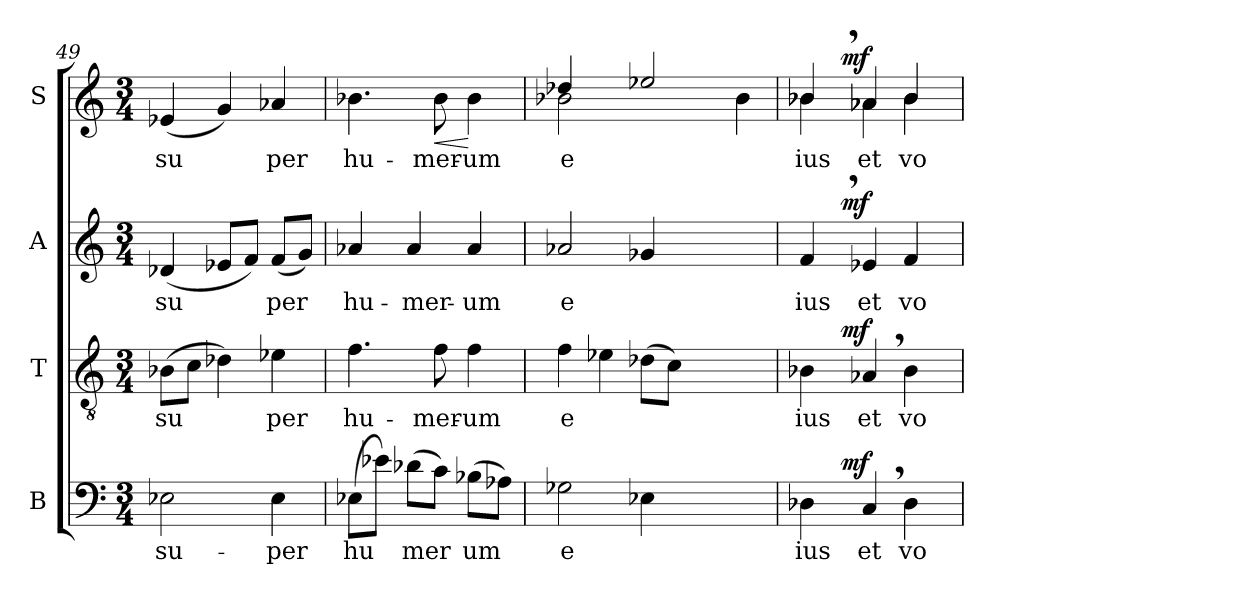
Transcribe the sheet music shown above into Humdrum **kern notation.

**kern	**text	**dynam	**kern	**text	**dynam	**kern	**text	**dynam	**kern	**text	**dynam
*part4	*part4	*part4	*part3	*part3	*part3	*part2	*part2	*part2	*part1	*part1	*part1
*staff4	*staff4	*staff4	*staff3	*staff3	*staff3	*staff2	*staff2	*staff2	*staff1	*staff1	*staff1
*I"B	*	*	*I"T	*	*	*I"A	*	*	*I"S	*	*
*I'B	*	*	*I'T	*	*	*I'A	*	*	*I'S	*	*
*clefF4	*	*	*clefGv2	*	*	*clefG2	*	*	*clefG2	*	*
*k[]	*	*	*k[]	*	*	*k[]	*	*	*k[]	*	*
*C:	*	*	*C:	*	*	*C:	*	*	*C:	*	*
*M3/4	*	*	*M3/4	*	*	*M3/4	*	*	*M3/4	*	*
=49	=49	=49	=49	=49	=49	=49	=49	=49	=49	=49	=49
!	!LO:LY:b:cj	!	!	!LO:LY:b:cj	!	!	!LO:LY:b:cj	!	!	!LO:LY:b:cj	!
2E-X\	su-	.	(>8B-X\L	su-	.	(<4d-X/	su-	.	(<4e-X/	su-	.
!	!	!	!	!LO:LY:b:cj	!	!	!	!	!	!	!
.	.	.	8c\J	--	.	.	.	.	.	.	.
!	!	!	!	!LO:LY:b:cj	!	!	!LO:LY:b:cj	!	!	!LO:LY:b:cj	!
.	.	.	4d-X\)	--	.	8e-X/L	--	.	4g/)	--	.
!	!	!	!	!	!	!	!LO:LY:b:cj	!	!	!	!
.	.	.	.	.	.	8f/J)	--	.	.	.	.
!	!LO:LY:b:cj	!	!	!LO:LY:b:cj	!	!	!LO:LY:b:cj	!	!	!LO:LY:b:cj	!
4E-\	-per	.	4e-X\	-per	.	(<8f/L	-per	.	4a-X/	-per	.
!	!	!	!	!	!	!	!LO:LY:b:cj	!	!	!	!
.	.	.	.	.	.	8g/J)	.	.	.	.	.
!!LO:LB:g=z
=50	=50	=50	=50	=50	=50	=50	=50	=50	=50	=50	=50
!	!LO:LY:b:cj	!	!	!LO:LY:b:cj	!	!	!LO:LY:b:cj	!	!	!LO:LY:b:cj	!
(>8E-X\L	hu-	.	4.f\	hu-	.	4a-X/	hu-	.	4.b-X\	hu-	.
!	!LO:LY:b:cj	!	!	!	!	!	!	!	!	!	!
8e-X\J)	--	.	.	.	.	.	.	.	.	.	.
!	!LO:LY:b:cj	!	!	!	!	!	!LO:LY:b:cj	!	!	!	!
(>8d-X\L	-mer-	.	.	.	.	4a-/	-mer-	.	.	.	.
!	!LO:LY:b:cj	!	!	!LO:LY:b:cj	!	!	!	!	!	!LO:LY:b:cj	!LO:HP:b
8c\J)	--	.	8f\	-mer-	.	.	.	.	8b-\	-mer-	<
!	!LO:LY:b:cj	!	!	!LO:LY:b:cj	!	!	!LO:LY:b:cj	!	!	!LO:LY:b:cj	!
(>8B-X\L	-um	.	4f\	-um	.	4a-/	-um	.	4b-\	-um	[
!	!LO:LY:b:cj	!	!	!	!	!	!	!	!	!	!
8A-X\J)	.	.	.	.	.	.	.	.	.	.	.
=51	=51	=51	=51	=51	=51	=51	=51	=51	=51	=51	=51
!	!LO:LY:b:cj	!	!	!LO:LY:b:cj	!	!	!LO:LY:b:cj	!	!	!LO:LY:b:cj	!
*	*	*	*	*	*	*	*	*	*^	*	*
2G-X\	e-	.	4f\	e-	.	2a-X/	e-	.	2b-X\	4dd-X/	e-	.
!	!	!	!	!LO:LY:b:cj	!	!	!	!	!	!	!	!
.	.	.	4e-X\	--	.	.	.	.	.	1ryy	.	.
!	!LO:LY:b:cj	!	!	!LO:LY:b:cj	!	!	!LO:LY:b:cj	!	!	!	!	!
4E-X\	--	.	(>8d-X\L	--	.	4g-X/	--	.	2ee-X/	.	.	.
!	!	!	!	!LO:LY:b:cj	!	!	!	!	!	!	!	!
.	.	.	8c\J)	--	.	.	.	.	.	.	.	.
2ryy	.	.	2ryy	.	.	2ryy	.	.	.	.	.	.
!	!	!	!	!	!	!	!	!	!	!	!LO:LY:b:cj	!
.	.	.	.	.	.	.	.	.	4b-\	.	--	.
*	*	*	*	*	*	*	*	*	*v	*v	*	*
=52	=52	=52	=52	=52	=52	=52	=52	=52	=52	=52	=52
!	!LO:LY:b:cj	!	!	!LO:LY:b:cj	!	!	!LO:LY:b:cj	!	!	!LO:LY:b:cj	!
*^	*	*	*^	*	*	*^	*	*	*^	*	*
*	*	*	*	*	*	*	*	*	*	*	*	*	*^	*	*
4D-X\	8ryy	-ius	.	4B-X\	8ryy	-ius	.	4f,>/	8ryy	-ius	.	4b-X,>/	4b-\	8ryy	-ius	.
.	32.ryy	.	.	.	32.ryy	.	.	.	32.ryy	.	.	.	.	32.ryy	.	.
!	!	!	!LO:DY:a	!	!	!	!LO:DY:a	!	!	!	!LO:DY:a	!	!	!	!	!LO:DY:a
.	2ryy	.	mf	.	2ryy	.	mf	.	2ryy	.	mf	.	.	2ryy	.	mf
!	!	!LO:LY:b:cj	!	!	!	!LO:LY:b:cj	!	!	!	!LO:LY:b:cj	!	!	!	!	!LO:LY:b:cj	!
4C,>/	.	et	.	4A-X,>/	.	et	.	4e-X/	.	et	.	4a-X/	4a-\	.	et	.
!	!	!LO:LY:b:cj	!	!	!	!LO:LY:b:cj	!	!	!	!LO:LY:b:cj	!	!	!	!	!LO:LY:b:cj	!
4D-\	.	vo-	.	4B-\	.	vo-	.	4f/	.	vo-	.	4b-/	4b-\	.	vo-	.
.	16ryy	.	.	.	16ryy	.	.	.	16ryy	.	.	.	.	16ryy	.	.
.	64ryy	.	.	.	64ryy	.	.	.	64ryy	.	.	.	.	64ryy	.	.
*v	*v	*	*	*	*	*	*	*v	*v	*	*	*v	*v	*v	*	*
*	*	*	*v	*v	*	*	*	*	*	*	*	*
=	=	=	=	=	=	=	=	=	=	=	=
*-	*-	*-	*-	*-	*-	*-	*-	*-	*-	*-	*-
